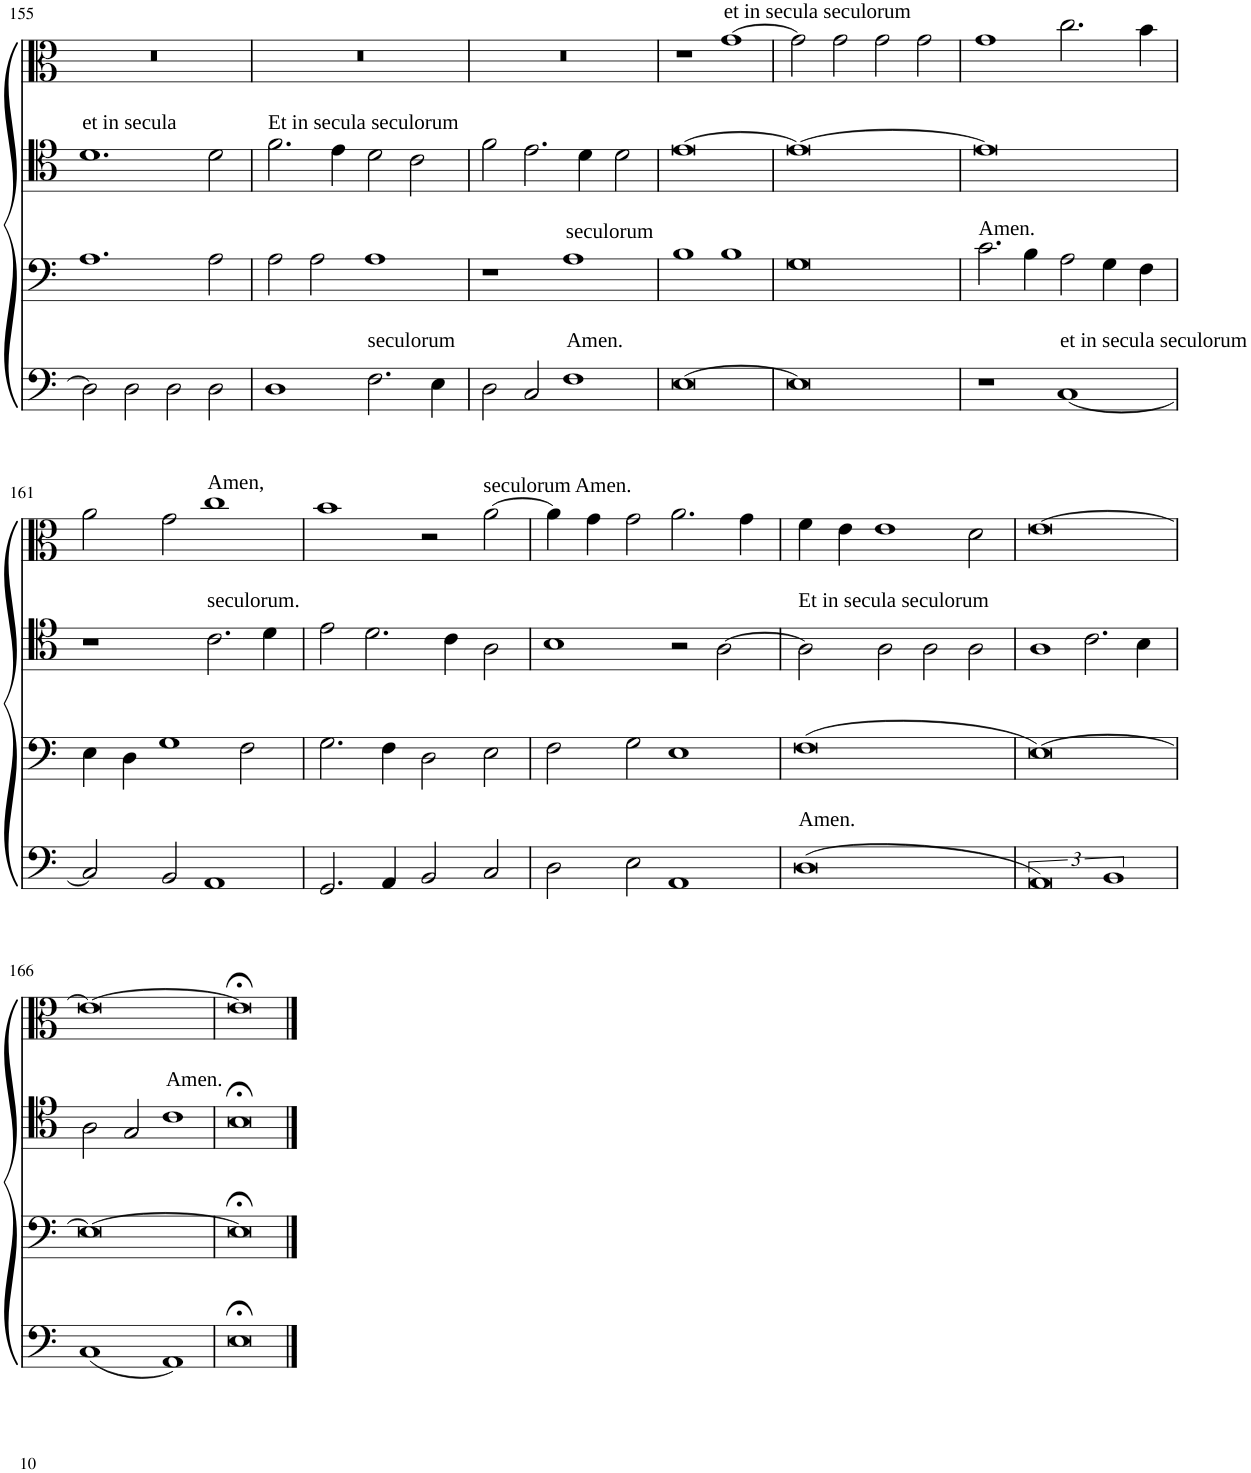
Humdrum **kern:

**kern	**kern	**kern	**kern
*part4	*part3	*part2	*part1
*staff4	*staff3	*staff2	*staff1
*I"Bassus	*I"Quintus	*I"Tenor	*I"Cantus
!!LO:PB:g=z
*clefF4	*clefF4	*clefC4	*clefC3
*k[]	*k[]	*k[]	*k[]
*M2/1	*M2/1	*M2/1	*M2/1
=155	=155	=155	=155
!	!	!LO:TX:a:t=et in secula	!
2D\]	1.A	1.d	0r
2D\	.	.	.
2D\	.	.	.
2D\	2A\	2d\	.
=156	=156	=156	=156
!	!	!LO:TX:a:t=Et in secula seculorum	!
1D	2A\	2.f\	0r
.	2A\	.	.
.	.	4e\	.
!LO:TX:a:t=seculorum	!	!	!
2.F\	1A	2d\	.
.	.	2c\	.
4E\	.	.	.
=157	=157	=157	=157
2D\	1r	2f\	0r
2C/	.	2.e\	.
!	!LO:TX:a:t=seculorum	!	!
!LO:TX:a:t=Amen.	!	!	!
1F	1A	.	.
.	.	4d\	.
.	.	2d\	.
=158	=158	=158	=158
[0E	1B	[0e	1r
!	!	!	!LO:TX:a:t=et in secula seculorum
.	1B	.	[1g
=159	=159	=159	=159
0E]	0G	0e_	2g\]
.	.	.	2g\
.	.	.	2g\
.	.	.	2g\
=160	=160	=160	=160
!	!LO:TX:a:t=Amen.	!	!
1r	2.c\	0e]	1g
.	4B\	.	.
!LO:TX:a:t=et in secula seculorum	!	!	!
[1C	2A\	.	2.cc\
.	4G\	.	.
.	4F\	.	4b\
!!LO:LB:g=z
=161	=161	=161	=161
2C/]	4E\	1r	2a\
.	4D\	.	.
2BB/	1G	.	2g\
!	!	!	!LO:TX:a:t=Amen,
!	!	!LO:TX:a:t=seculorum.	!
1AA	.	2.c\	1cc
.	2F\	.	.
.	.	4d\	.
=162	=162	=162	=162
2.GG/	2.G\	2e\	1b
.	.	2.d\	.
4AA/	4F\	.	.
2BB/	2D\	.	2r
.	.	4c\	.
!	!	!	!LO:TX:a:t=seculorum Amen.
2C/	2E\	2A\	[2a\
=163	=163	=163	=163
2D\	2F\	1B	4a\]
.	.	.	4g\
2E\	2G\	.	2g\
1AA	1E	2r	2.a\
.	.	[2A\	.
.	.	.	4g\
=164	=164	=164	=164
!	!	!LO:TX:a:t=Et in secula seculorum	!
!LO:TX:a:t=Amen.	!	!	!
(0D	(0F	2A\]	4f\
.	.	.	4e\
.	.	2A\	1e
.	.	2A\	.
.	.	2A\	2d\
=165	=165	=165	=165
3%4AA)	[0E)	1A	[0e
.	.	2.c\	.
3%2BB	.	.	.
.	.	4B\	.
!!LO:LB:g=z
=166	=166	=166	=166
(1C	0E_	2A\	0e_
.	.	2G/	.
!	!	!LO:TX:a:t=Amen.	!
1AA)	.	1c	.
=167	=167	=167	=167
0E;<	0E;<]	0B;<	0e;<]
==	==	==	==
*-	*-	*-	*-
